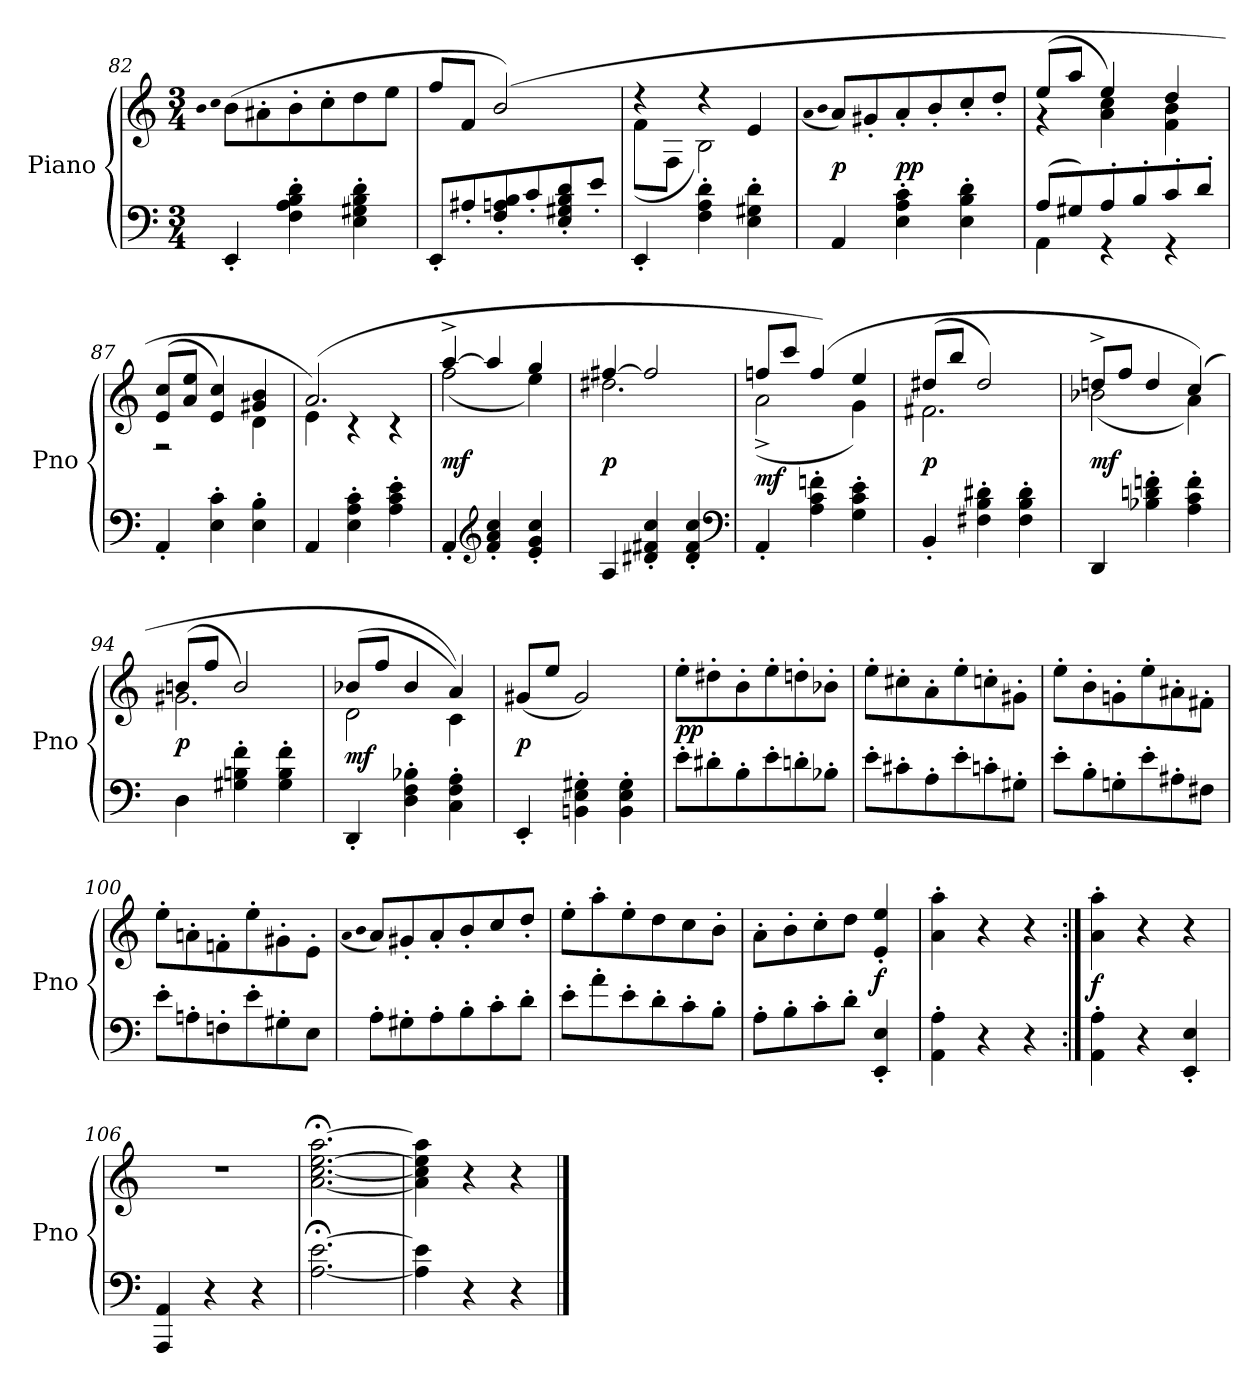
**kern	**kern	**dynam
*part1	*part1	*part1
*staff2	*staff1	*staff1/2
*I"Piano	*	*
*I'Pno	*	*
*clefF4	*clefG2	*
*k[]	*k[]	*
*a:	*a:	*
*M3/4	*M3/4	*
=82	=82	=82
.	qb	.
.	qcc	.
4EE'/	(8b\L	.
.	8a#X'\	.
4F'\ 4A'\ 4B'\ 4d'\	8b'\	.
.	8cc'\	.
4E'\ 4G#X'\ 4B'\ 4d'\	8dd\	.
.	8ee\J	.
=83	=83	=83
8EE'/L	8ff/L	.
8A#X'/	8f/J	.
8F'/ 8An'/ 8B'/	(2b/)	.
8c'/	.	.
8E'/ 8G#X'/ 8B'/ 8d'/	.	.
8e'/J	.	.
=84	=84	=84
*	*^	*
4EE'/	4r	(8f\L	.
.	.	8F\J	.
4F'\ 4A'\ 4d'\	4r	2B\)	.
4E'\ 4G#X'\ 4d'\	4e/	.	.
*	*v	*v	*
=85	=85	=85
.	(qa	.
.	qb	.
4AA/	8a/L)	p
.	8g#X'/	.
4E'\ 4A'\ 4c'\	8a'/	pp
.	8b'/	.
4E'\ 4B'\ 4d'\	8cc'/	.
.	8dd'/J	.
=86	=86	=86
*^	*^	*
(8A/L	4AA\	(8ee/L	4r	.
8G#X/)	.	8aa/J	.	.
8A'/	4r	4ee/)	4a\ 4cc\	.
8B'/	.	.	.	.
8c'/	4r	4dd/	4f\ 4b\	.
8d'/J	.	.	.	.
*v	*v	*	*	*
=87	=87	=87	=87
4AA'/	(8e/ 8cc/L	2r	.
.	8a/ 8ee/J	.	.
4E'\ 4c'\	4e/ 4cc/)	.	.
4E'\ 4B'\	4g#X/ 4b/	4d\	.
=88	=88	=88	=88
4AA/	(2.a/)	4e\	.
4E'\ 4A'\ 4c'\	.	4r	.
4A'\ 4c'\ 4e'\	.	4r	.
=89	=89	=89	=89
4AA'/	[4aa^/	(2ff\	mf
*clefG2	*	*	*
4f'/ 4a'/ 4cc'/	4aa/]	.	.
4e'/ 4g'/ 4cc'/	4gg/	4ee\)	.
=90	=90	=90	=90
4A/	[4ff#X/	2.dd#X\	p
4d#X'/ 4f#X'/ 4cc'/	2ff#/]	.	.
4d#'/ 4f#'/ 4cc'/	.	.	.
*clefF4	*	*	*
=91	=91	=91	=91
4AA'/	8ffn/L	(2a^\	mf
.	8ccc/J	.	.
4A'\ 4c'\ 4fn'\	(4ff/)	.	.
4G'\ 4c'\ 4e'\	4ee/	4g\)	.
=92	=92	=92	=92
4BB'/	(8dd#X/L	2.f#X\	p
.	8bb/J	.	.
4F#X'\ 4B'\ 4d#X'\	2dd#/)	.	.
4F#'\ 4B'\ 4d#'\	.	.	.
=93	=93	=93	=93
4DD/	8ddn^/L	(2b-X\	mf
.	8ff/J	.	.
4B-X'\ 4dn'\ 4fn'\	4dd/	.	.
4A'\ 4c'\ 4f'\	(4cc/)	4a\)	.
=94	=94	=94	=94
4D\	(8bn/L	2.g#X\	p
.	8ff/J	.	.
4G#X'\ 4Bn'\ 4f'\	2b/)	.	.
4G#'\ 4B'\ 4f'\	.	.	.
=95	=95	=95	=95
4DD'/	(8b-X/L	2d\	mf
.	8ff/J	.	.
4D'\ 4F'\ 4B-X'\	4b-/	.	.
4C'\ 4F'\ 4A'\	4a/)	4c\)	.
*	*v	*v	*
=96	=96	=96
4EE'/	(8g#X/L	p
.	8ee/J	.
4BBn'\ 4E'\ 4G#X'\	2g#/)	.
4BB'\ 4E'\ 4G#'\	.	.
=97	=97	=97
8e'\L	8ee'\L	pp
8d#X'\	8dd#X'\	.
8B'\	8b'\	.
8e'\	8ee'\	.
8dn'\	8ddn'\	.
8B-X'\J	8b-X'\J	.
=98	=98	=98
8e'\L	8ee'\L	.
8c#X'\	8cc#X'\	.
8A'\	8a'\	.
8e'\	8ee'\	.
8cn'\	8ccn'\	.
8G#X'\J	8g#X'\J	.
=99	=99	=99
8e'\L	8ee'\L	.
8B'\	8b'\	.
8Gn'\	8gn'\	.
8e'\	8ee'\	.
8A#X'\	8a#X'\	.
8F#X\J	8f#X'\J	.
=100	=100	=100
8e'\L	8ee'\L	.
8An'\	8an'\	.
8Fn'\	8fn'\	.
8e'\	8ee'\	.
8G#X'\	8g#X'\	.
8E\J	8e'\J	.
=101	=101	=101
.	(qa	.
.	qb	.
8A'\L	8a/L)	.
8G#X'\	8g#X'/	.
8A'\	8a'/	.
8B'\	8b'/	.
8c'\	8cc/	.
8d'\J	8dd'/J	.
=102	=102	=102
8e'\L	8ee'\L	.
8a'\	8aa'\	.
8e'\	8ee'\	.
8d'\	8dd\	.
8c'\	8cc\	.
8B'\J	8b'\J	.
=103	=103	=103
8A'\L	8a'\L	.
8B'\	8b'\	.
8c'\	8cc'\	.
8d'\J	8dd\J	.
4EE'/ 4E'/	4e'/ 4ee'/	f
=104	=104	=104
4AA'\ 4A'\	4a'\ 4aa'\	.
4r	4r	.
4r	4r	.
=105:|!	=105:|!	=105:|!
4AA'\ 4A'\	4a'\ 4aa'\	f
4r	4r	.
4EE'/ 4E'/	4r	.
=106	=106	=106
4AAA/ 4AA/	2.r	.
4r	.	.
4r	.	.
=107	=107	=107
[2.A;<\ [2.e;<\	[2.a;<\ [2.cc;<\ [2.ee;<\ [2.aa;<\	.
=108	=108	=108
4A]\ 4e]\	4a]\ 4cc]\ 4ee]\ 4aa]\	.
4r	4r	.
4r	4r	.
==	==	==
*-	*-	*-
